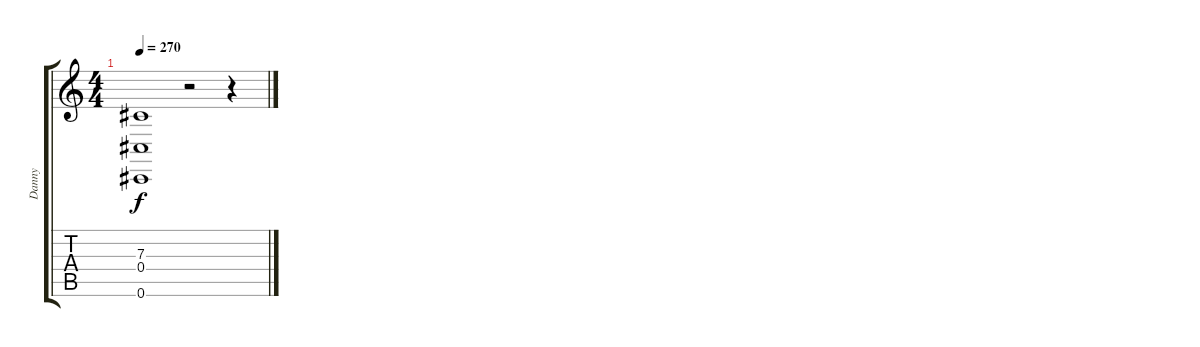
\track ("Danny" "Danny") {instrument stringensemble1}
\staff {score tabs}
\tuning (Eb4 Bb3 Gb3 Db3 Ab2 Db2) {hide}
\ts (4 4)
\tempo 270
\clef g2
\ks c
(7.3{t} 0.4{t} 0.6{t}).1{dy f} r.2 r.4
